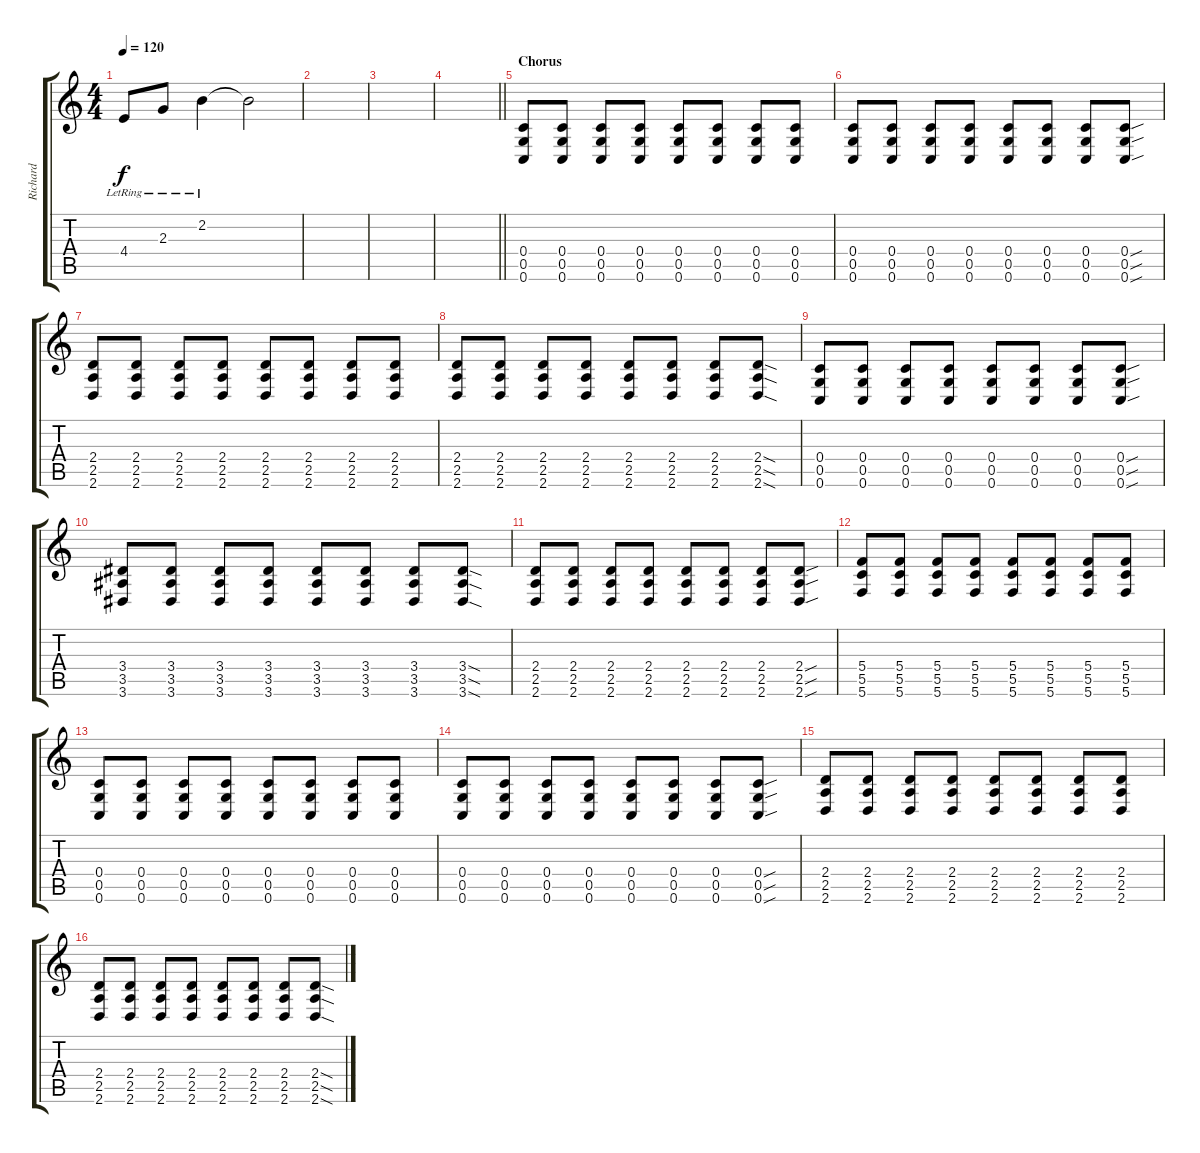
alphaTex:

\track ("Richard" "Richard") {instrument distortionguitar}
\staff {score tabs}
\tuning (D4 A3 F3 C3 G2 C2) {hide}
\ts (4 4)
\tempo 120
\clef g2
\ks c
4.4{lr}.8{dy f} 2.3{lr}.8 2.2{lr}.4 2.2{t}.2 |
|
|
\barLineRight lightlight
|
\section ("" "Chorus")
(0.4 0.5 0.6).8{instrument distortionguitar} (0.4 0.5 0.6).8 (0.4 0.5 0.6).8 (0.4 0.5 0.6).8 (0.4 0.5 0.6).8 (0.4 0.5 0.6).8 (0.4 0.5 0.6).8 (0.4 0.5 0.6).8 |
(0.4 0.5 0.6).8 (0.4 0.5 0.6).8 (0.4 0.5 0.6).8 (0.4 0.5 0.6).8 (0.4 0.5 0.6).8 (0.4 0.5 0.6).8 (0.4 0.5 0.6).8 (0.4{sou} 0.5{sou} 0.6{sou}).8 |
(2.4 2.5 2.6).8 (2.4 2.5 2.6).8 (2.4 2.5 2.6).8 (2.4 2.5 2.6).8 (2.4 2.5 2.6).8 (2.4 2.5 2.6).8 (2.4 2.5 2.6).8 (2.4 2.5 2.6).8 |
(2.4 2.5 2.6).8 (2.4 2.5 2.6).8 (2.4 2.5 2.6).8 (2.4 2.5 2.6).8 (2.4 2.5 2.6).8 (2.4 2.5 2.6).8 (2.4 2.5 2.6).8 (2.4{sod} 2.5{sod} 2.6{sod}).8 |
(0.4 0.5 0.6).8 (0.4 0.5 0.6).8 (0.4 0.5 0.6).8 (0.4 0.5 0.6).8 (0.4 0.5 0.6).8 (0.4 0.5 0.6).8 (0.4 0.5 0.6).8 (0.4{sou} 0.5{sou} 0.6{sou}).8 |
(3.4 3.5 3.6).8 (3.4 3.5 3.6).8 (3.4 3.5 3.6).8 (3.4 3.5 3.6).8 (3.4 3.5 3.6).8 (3.4 3.5 3.6).8 (3.4 3.5 3.6).8 (3.4{sod} 3.5{sod} 3.6{sod}).8 |
(2.4 2.5 2.6).8 (2.4 2.5 2.6).8 (2.4 2.5 2.6).8 (2.4 2.5 2.6).8 (2.4 2.5 2.6).8 (2.4 2.5 2.6).8 (2.4 2.5 2.6).8 (2.4{sou} 2.5{sou} 2.6{sou}).8 |
(5.4 5.5 5.6).8 (5.4 5.5 5.6).8 (5.4 5.5 5.6).8 (5.4 5.5 5.6).8 (5.4 5.5 5.6).8 (5.4 5.5 5.6).8 (5.4 5.5 5.6).8 (5.4 5.5 5.6).8 |
(0.4 0.5 0.6).8 (0.4 0.5 0.6).8 (0.4 0.5 0.6).8 (0.4 0.5 0.6).8 (0.4 0.5 0.6).8 (0.4 0.5 0.6).8 (0.4 0.5 0.6).8 (0.4 0.5 0.6).8 |
(0.4 0.5 0.6).8 (0.4 0.5 0.6).8 (0.4 0.5 0.6).8 (0.4 0.5 0.6).8 (0.4 0.5 0.6).8 (0.4 0.5 0.6).8 (0.4 0.5 0.6).8 (0.4{sou} 0.5{sou} 0.6{sou}).8 |
(2.4 2.5 2.6).8 (2.4 2.5 2.6).8 (2.4 2.5 2.6).8 (2.4 2.5 2.6).8 (2.4 2.5 2.6).8 (2.4 2.5 2.6).8 (2.4 2.5 2.6).8 (2.4 2.5 2.6).8 |
(2.4 2.5 2.6).8 (2.4 2.5 2.6).8 (2.4 2.5 2.6).8 (2.4 2.5 2.6).8 (2.4 2.5 2.6).8 (2.4 2.5 2.6).8 (2.4 2.5 2.6).8 (2.4{sod} 2.5{sod} 2.6{sod}).8
